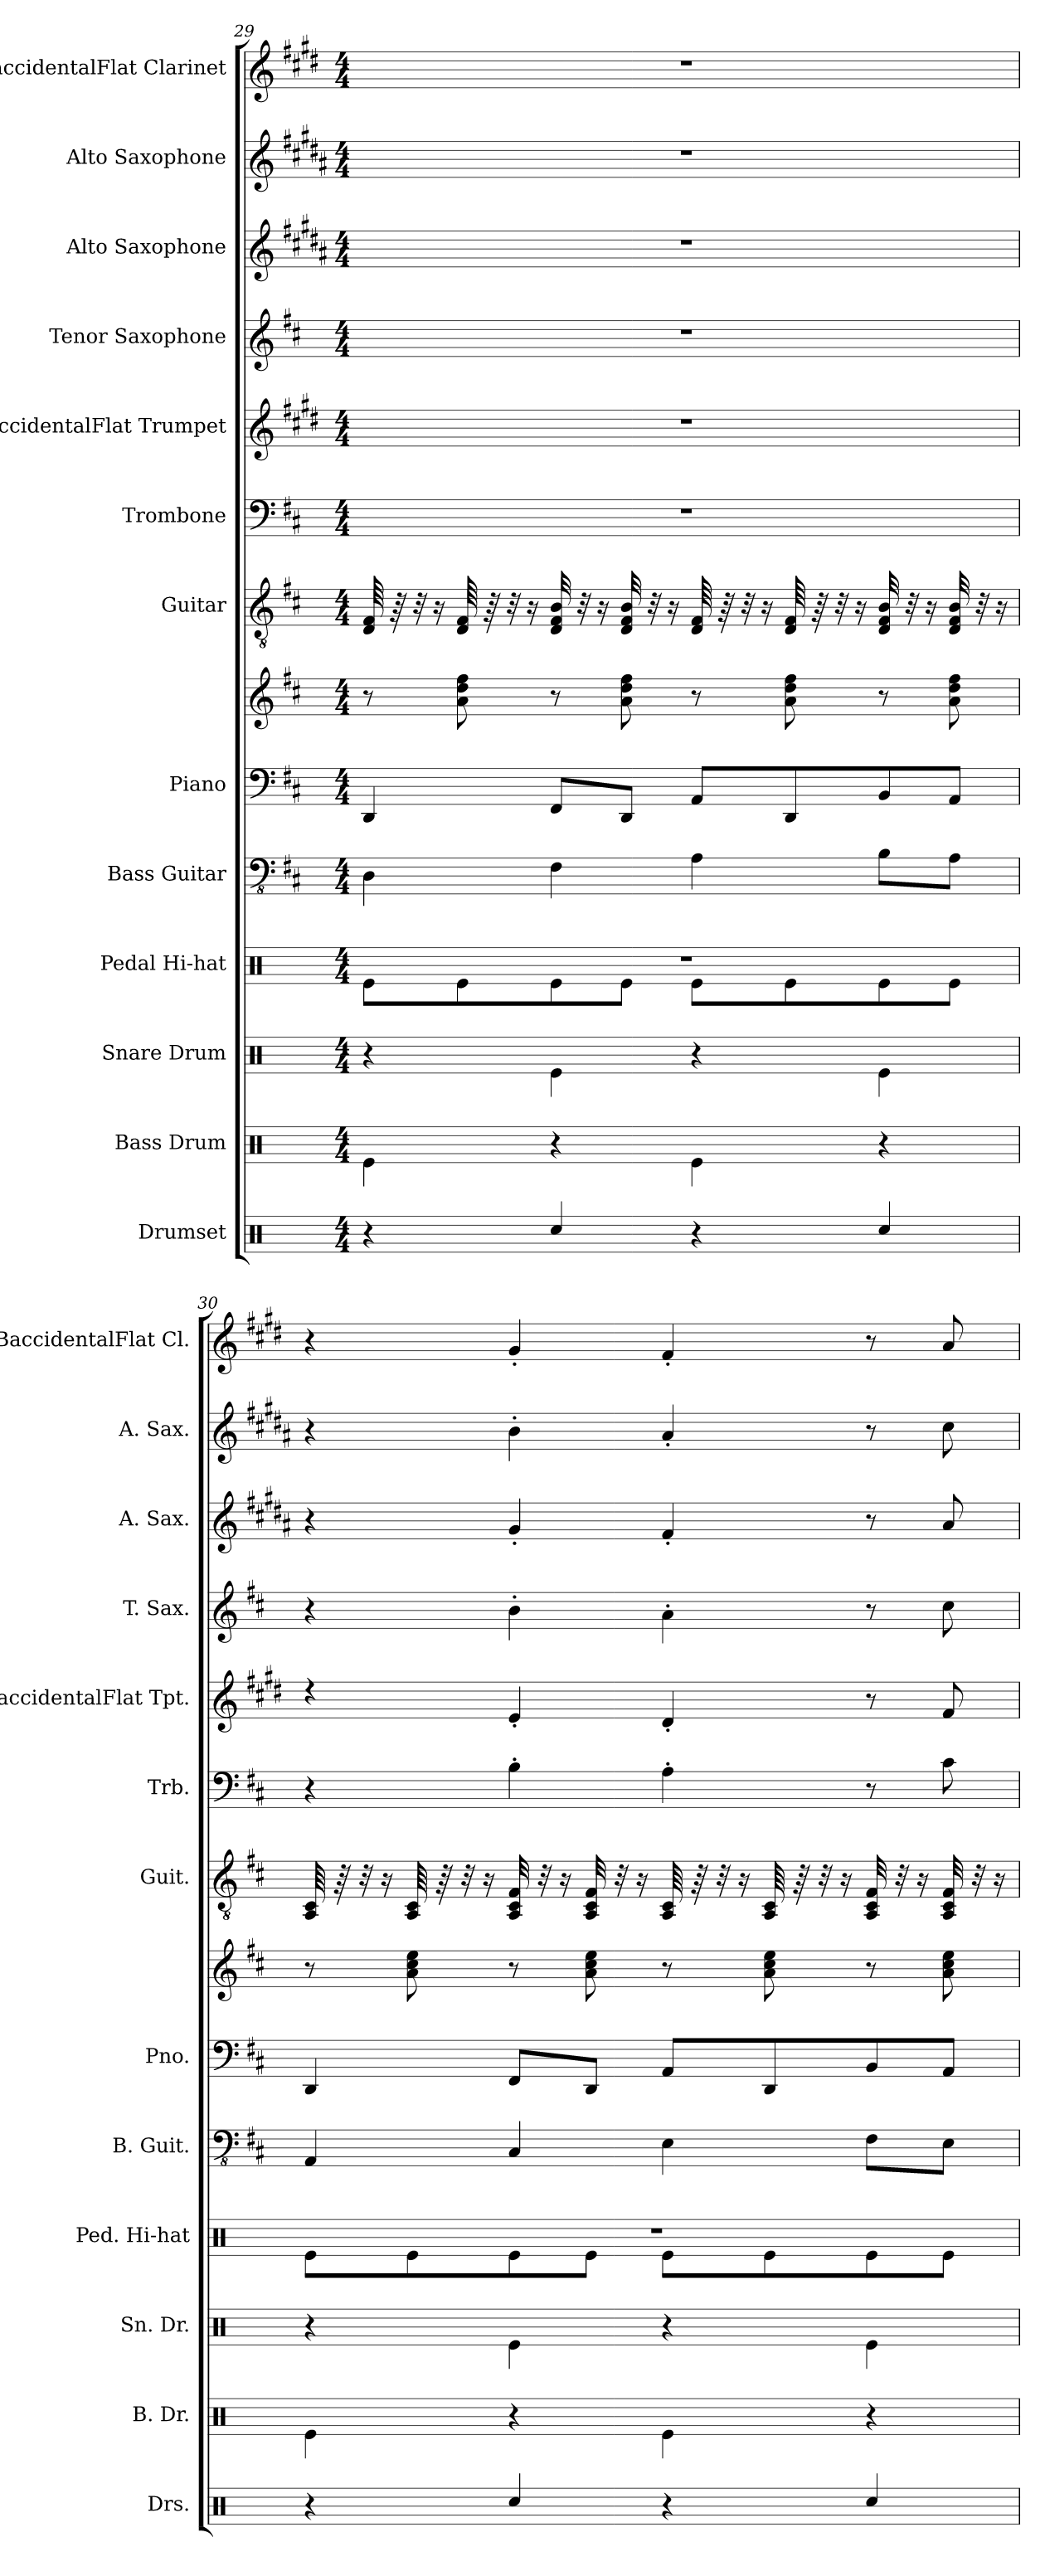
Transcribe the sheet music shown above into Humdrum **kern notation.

**kern	**kern	**kern	**kern	**kern	**kern	**kern	**kern	**kern	**kern	**kern	**kern	**kern	**kern
*part13	*part12	*part11	*part10	*part9	*part8	*part8	*part7	*part6	*part5	*part4	*part3	*part2	*part1
*staff14	*staff13	*staff12	*staff11	*staff10	*staff9	*staff8	*staff7	*staff6	*staff5	*staff4	*staff3	*staff2	*staff1
*I"Drumset	*I"Bass Drum	*I"Snare Drum	*I"Pedal Hi-hat	*I"Bass Guitar	*I"Piano	*	*I"Guitar	*I"Trombone	*I"BaccidentalFlat Trumpet	*I"Tenor Saxophone	*I"Alto Saxophone	*I"Alto Saxophone	*I"BaccidentalFlat Clarinet
*I'Drs.	*I'B. Dr.	*I'Sn. Dr.	*I'Ped. Hi-hat	*I'B. Guit.	*I'Pno.	*	*I'Guit.	*I'Trb.	*I'BaccidentalFlat Tpt.	*I'T. Sax.	*I'A. Sax.	*I'A. Sax.	*I'BaccidentalFlat Cl.
!!LO:PB:g=z
*clefX	*clefX	*clefX	*clefX	*clefFv4	*clefF4	*clefG2	*clefGv2	*clefF4	*clefG2	*clefG2	*clefG2	*clefG2	*clefG2
*	*	*	*	*	*	*	*	*	*ITrd1c2	*ITrd8c14	*ITrd5c9	*ITrd5c9	*ITrd1c2
*k[]	*k[]	*k[]	*k[]	*k[f#c#]	*k[f#c#]	*k[f#c#]	*k[f#c#]	*k[f#c#]	*k[f#c#]	*k[f#c#]	*k[f#c#]	*k[f#c#]	*k[f#c#]
*M4/4	*M4/4	*M4/4	*M4/4	*M4/4	*M4/4	*M4/4	*M4/4	*M4/4	*M4/4	*M4/4	*M4/4	*M4/4	*M4/4
=29	=29	=29	=29	=29	=29	=29	=29	=29	=29	=29	=29	=29	=29
*	*	*	*^	*	*	*	*	*	*	*	*	*	*
4r	4Re\	4r	1r	8Re\L	4DD\	4DD/	8r	64D/ 64F#/	1r	1r	1r	1r	1r	1r
.	.	.	.	.	.	.	.	64r	.	.	.	.	.	.
.	.	.	.	.	.	.	.	32r	.	.	.	.	.	.
.	.	.	.	.	.	.	.	16r	.	.	.	.	.	.
.	.	.	.	8Re\	.	.	8a\ 8dd\ 8ff#\	64D/ 64F#/	.	.	.	.	.	.
.	.	.	.	.	.	.	.	64r	.	.	.	.	.	.
.	.	.	.	.	.	.	.	32r	.	.	.	.	.	.
.	.	.	.	.	.	.	.	16r	.	.	.	.	.	.
4Rcc/	4r	4Re\	.	8Re\	4FF#\	8FF#/L	8r	32D/ 32F#/ 32B/	.	.	.	.	.	.
.	.	.	.	.	.	.	.	32r	.	.	.	.	.	.
.	.	.	.	.	.	.	.	16r	.	.	.	.	.	.
.	.	.	.	8Re\J	.	8DD/J	8a\ 8dd\ 8ff#\	32D/ 32F#/ 32B/	.	.	.	.	.	.
.	.	.	.	.	.	.	.	32r	.	.	.	.	.	.
.	.	.	.	.	.	.	.	16r	.	.	.	.	.	.
4r	4Re\	4r	.	8Re\L	4AA\	8AA/L	8r	64D/ 64F#/	.	.	.	.	.	.
.	.	.	.	.	.	.	.	64r	.	.	.	.	.	.
.	.	.	.	.	.	.	.	32r	.	.	.	.	.	.
.	.	.	.	.	.	.	.	16r	.	.	.	.	.	.
.	.	.	.	8Re\	.	8DD/	8a\ 8dd\ 8ff#\	64D/ 64F#/	.	.	.	.	.	.
.	.	.	.	.	.	.	.	64r	.	.	.	.	.	.
.	.	.	.	.	.	.	.	32r	.	.	.	.	.	.
.	.	.	.	.	.	.	.	16r	.	.	.	.	.	.
4Rcc/	4r	4Re\	.	8Re\	8BB\L	8BB/	8r	32D/ 32F#/ 32B/	.	.	.	.	.	.
.	.	.	.	.	.	.	.	32r	.	.	.	.	.	.
.	.	.	.	.	.	.	.	16r	.	.	.	.	.	.
.	.	.	.	8Re\J	8AA\J	8AA/J	8a\ 8dd\ 8ff#\	32D/ 32F#/ 32B/	.	.	.	.	.	.
.	.	.	.	.	.	.	.	32r	.	.	.	.	.	.
.	.	.	.	.	.	.	.	16r	.	.	.	.	.	.
!!LO:PB:g=z
=30	=30	=30	=30	=30	=30	=30	=30	=30	=30	=30	=30	=30	=30	=30
4r	4Re\	4r	1r	8Re\L	4AAA/	4DD/	8r	64AA/ 64C#/	4r	4rdd	4r	4r	4r	4r
.	.	.	.	.	.	.	.	64r	.	.	.	.	.	.
.	.	.	.	.	.	.	.	32r	.	.	.	.	.	.
.	.	.	.	.	.	.	.	16r	.	.	.	.	.	.
.	.	.	.	8Re\	.	.	8a\ 8cc#\ 8ee\	64AA/ 64C#/	.	.	.	.	.	.
.	.	.	.	.	.	.	.	64r	.	.	.	.	.	.
.	.	.	.	.	.	.	.	32r	.	.	.	.	.	.
.	.	.	.	.	.	.	.	16r	.	.	.	.	.	.
4Rcc/	4r	4Re\	.	8Re\	4CC#/	8FF#/L	8r	32AA/ 32C#/ 32F#/	4B'\	4d'/	4B'\	4B'/	4d'\	4f#'/
.	.	.	.	.	.	.	.	32r	.	.	.	.	.	.
.	.	.	.	.	.	.	.	16r	.	.	.	.	.	.
.	.	.	.	8Re\J	.	8DD/J	8a\ 8cc#\ 8ee\	32AA/ 32C#/ 32F#/	.	.	.	.	.	.
.	.	.	.	.	.	.	.	32r	.	.	.	.	.	.
.	.	.	.	.	.	.	.	16r	.	.	.	.	.	.
4r	4Re\	4r	.	8Re\L	4EE\	8AA/L	8r	64AA/ 64C#/	4A'\	4c#'/	4A'\	4A'/	4c#'/	4e'/
.	.	.	.	.	.	.	.	64r	.	.	.	.	.	.
.	.	.	.	.	.	.	.	32r	.	.	.	.	.	.
.	.	.	.	.	.	.	.	16r	.	.	.	.	.	.
.	.	.	.	8Re\	.	8DD/	8a\ 8cc#\ 8ee\	64AA/ 64C#/	.	.	.	.	.	.
.	.	.	.	.	.	.	.	64r	.	.	.	.	.	.
.	.	.	.	.	.	.	.	32r	.	.	.	.	.	.
.	.	.	.	.	.	.	.	16r	.	.	.	.	.	.
4Rcc/	4r	4Re\	.	8Re\	8FF#\L	8BB/	8r	32AA/ 32C#/ 32F#/	8r	8r	8r	8r	8r	8r
.	.	.	.	.	.	.	.	32r	.	.	.	.	.	.
.	.	.	.	.	.	.	.	16r	.	.	.	.	.	.
.	.	.	.	8Re\J	8EE\J	8AA/J	8a\ 8cc#\ 8ee\	32AA/ 32C#/ 32F#/	8c#\	8e/	8c#\	8c#/	8e\	8g/
.	.	.	.	.	.	.	.	32r	.	.	.	.	.	.
.	.	.	.	.	.	.	.	16r	.	.	.	.	.	.
*	*	*	*v	*v	*	*	*	*	*	*	*	*	*	*
=	=	=	=	=	=	=	=	=	=	=	=	=	=
*-	*-	*-	*-	*-	*-	*-	*-	*-	*-	*-	*-	*-	*-
